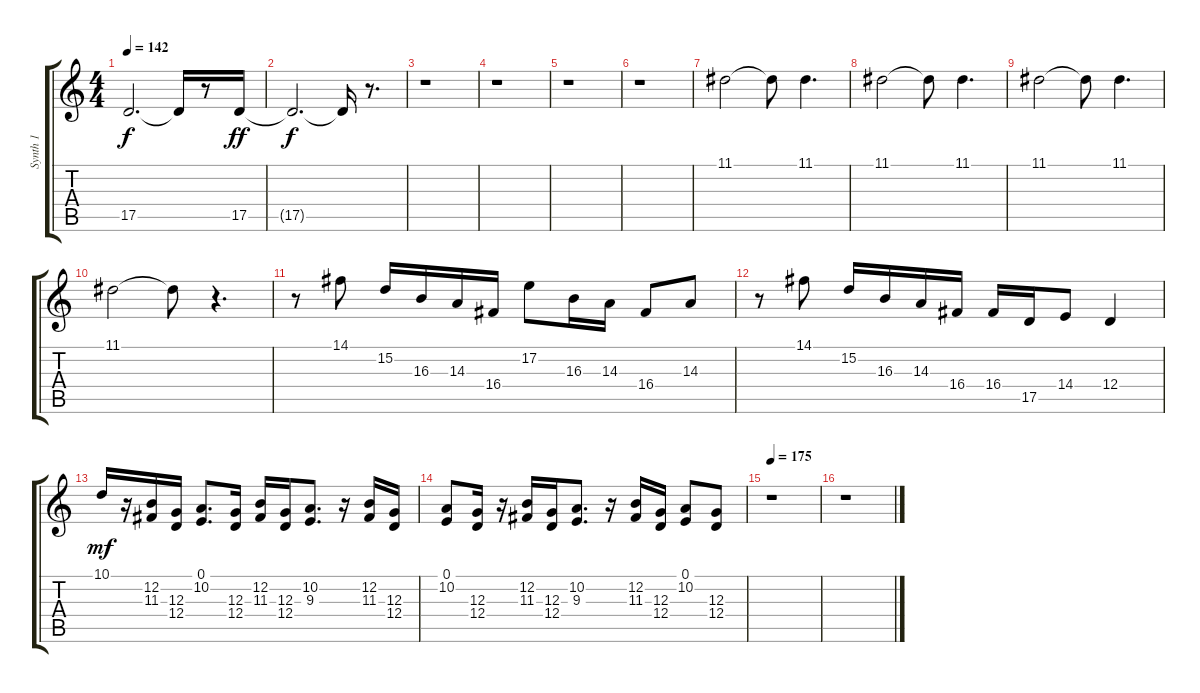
\track ("Synth 1" "Synth 1") {instrument lead8bassandlead}
\staff {score tabs}
\tuning (E4 B3 G3 D3 A2 E2) {hide}
\ts (4 4)
\tempo 142
\clef g2
\ks c
17.5{t}.2{d dy f} 17.5{t}.16 r.8 17.5.16{dy ff} |
17.5{t}.2{d dy f} 17.5{t}.16 r.8{d} |
r.1 |
r.1 |
r.1 |
r.1 |
11.1.2 11.1{t}.8 11.1.4{d} |
11.1.2 11.1{t}.8 11.1.4{d} |
11.1.2 11.1{t}.8 11.1.4{d} |
11.1.2 11.1{t}.8 r.4{d} |
r.8 14.1.8 15.2.16 16.3.16 14.3.16 16.4.16 17.2.8 16.3.16 14.3.16 16.4.8 14.3.8 |
r.8 14.1.8 15.2.16 16.3.16 14.3.16 16.4.16 16.4.16 17.5.16 14.4.8 12.4.4 |
10.1.16{dy mf} r.16 (12.2 11.3).16 (12.3 12.4).16 (0.1 10.2).8{d} (12.3 12.4).16 (12.2 11.3).16 (12.3 12.4).16 (10.2 9.3).8{d} r.16 (12.2 11.3).16 (12.3 12.4).16 |
(0.1 10.2).8 (12.3 12.4).16 r.16 (12.2 11.3).16 (12.3 12.4).16 (10.2 9.3).8{d} r.16 (12.2 11.3).16 (12.3 12.4).16 (0.1 10.2).8 (12.3 12.4).8 |
\tempo 175
r.1 |
r.1
